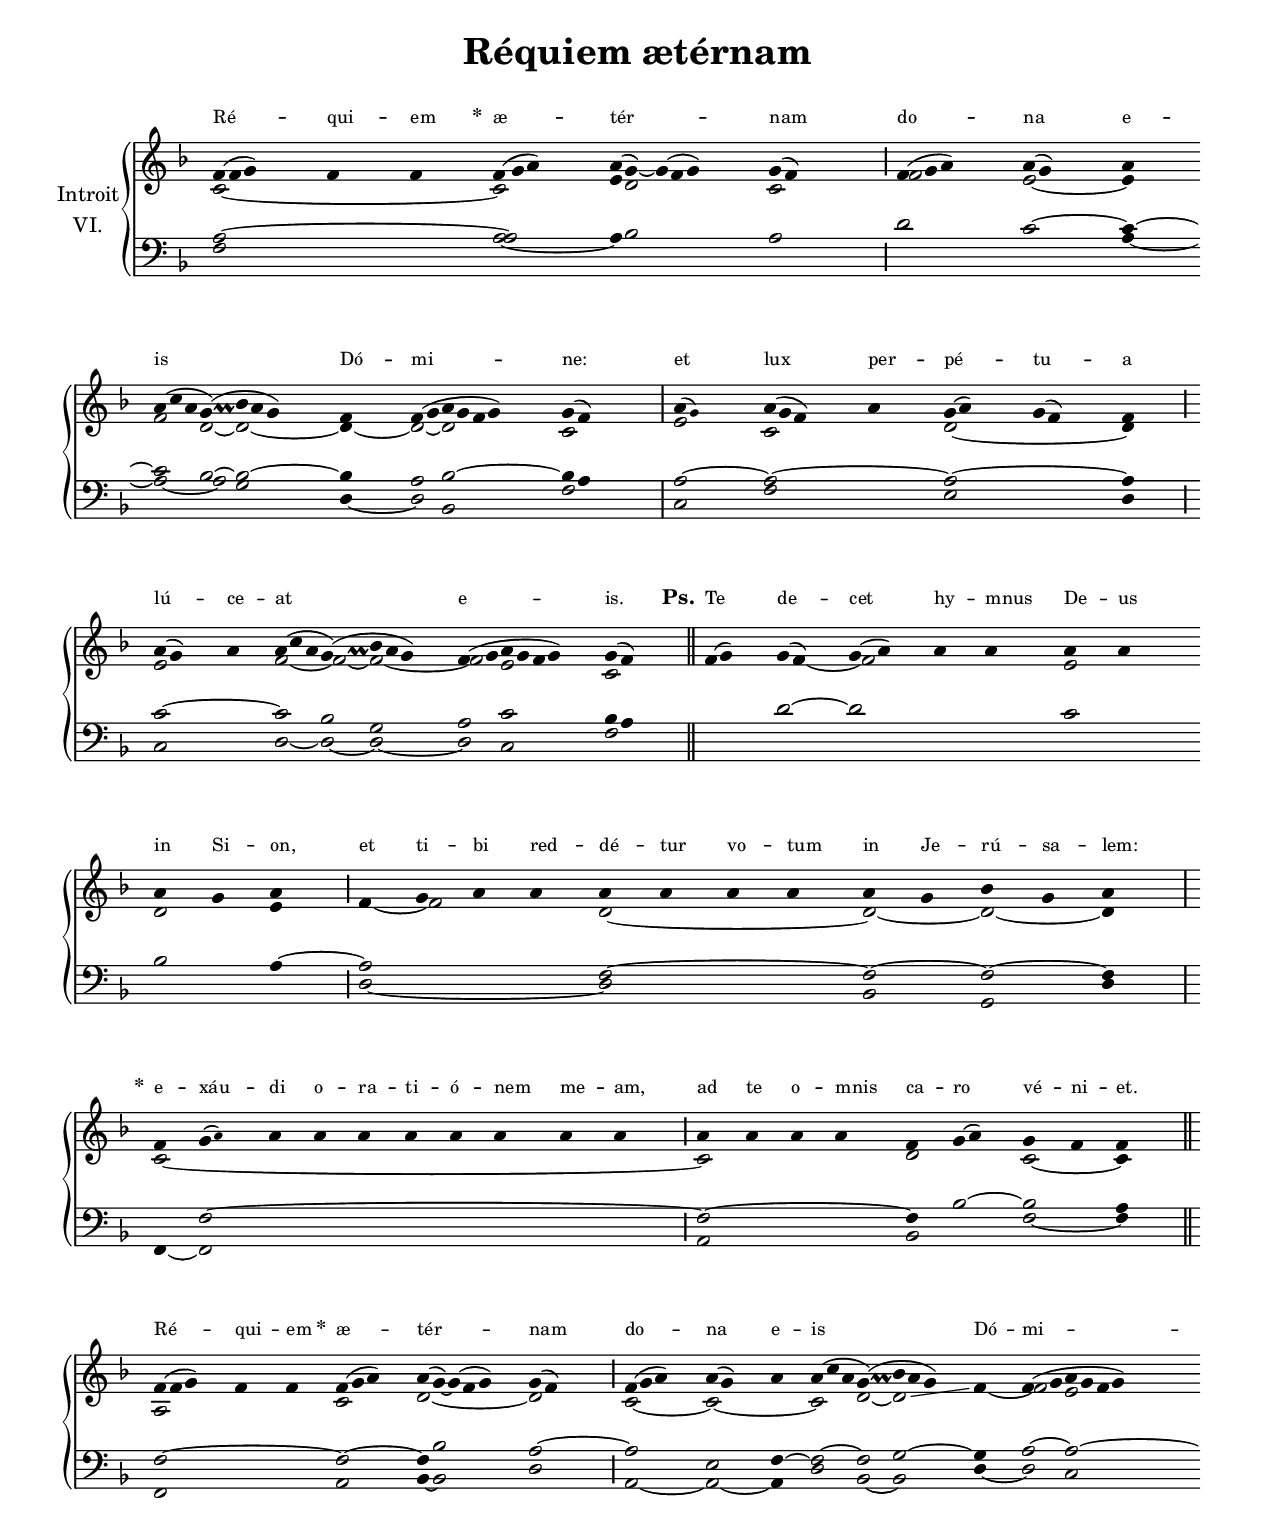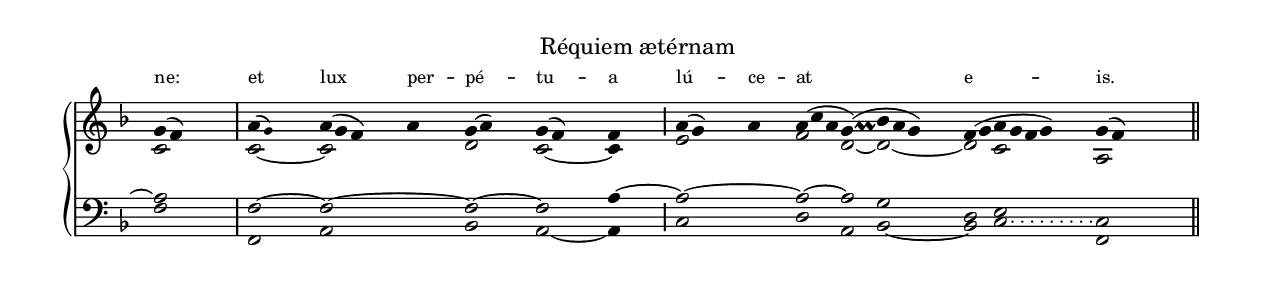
\version "2.18"
\include "gregorian.ly"
\include "noh2.ily"

%Page reference: page v.163
%(volume.page)

global = {
 \key f \major
 \cadenzaOn 
}

\header {
  title = \markup \center-column {"Réquiem ætérnam" \vspace #1 }
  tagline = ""
  composer = ""
}

\paper {
 #(include-special-characters)
  oddHeaderMarkup = \markup \fill-line {
    \line {}
    \center-column {
      \on-the-fly #first-page     " "
      \on-the-fly #not-first-page "Réquiem ætérnam"
    }
    \line { \on-the-fly #print-page-number-check-first \fromproperty #'page:page-number-string }
  }
  evenHeaderMarkup = \markup \fill-line {
    \line { \on-the-fly #print-page-number-check-first \fromproperty #'page:page-number-string }
    \center-column { "Réquiem ætérnam" }
    \line {}
  }
}

chantText = \lyricmode {
  Ré -- qui -- em
  \set stanza = "*"
  æ -- tér -- nam do -- na e -- is Dó -- mi -- ne:
  et lux per -- pé -- tu -- a
  lú -- ce -- at e -- is.
  \set stanza = "Ps."
  Te de -- cet hy -- mnus De -- us in Si -- on,
  et ti -- bi red -- dé -- tur vo -- tum in Je -- rú -- sa -- lem:
  \set stanza = "*"
  e -- xáu -- di o -- ra -- ti -- ó -- nem me -- am,
  ad te o -- mnis ca -- ro vé -- ni -- et.
  Ré -- qui -- em
  \set stanza = "*"
  æ -- tér -- nam do -- na e -- is Dó -- mi -- ne:
  et lux per -- pé -- tu -- a
  lú -- ce -- at e -- is.
}

chantMusic = \relative f' {
\tieDown  f4( f g) f f f( g a) a( g) ~ g( f g) g( f) \divisioMaior
f( g a) a( g) a \forceBreak
a( c a g)( \quil a bes a g) f f( g a g f g) g( f) \divisioMaxima
a( \once\teeny g) a( g f) a g( a) g( f) f \divisioMaior \forceBreak
a( g) a a( c a g)( \quil a bes a g) f( g a g f g) g( f) \finalis
f( g) g( f) g( a) a a a a \forceBreak
a g a \divisioMaior
f g a a a a a a a g bes g a \divisioMaxima \forceBreak
f g( \once\teeny a) a a a a a a a a \divisioMaior
a a a a f g( a) g f f \finalis \forceBreak
f4( f g) f f f( g a) a( g) ~ g( f g) g( f) \divisioMaior
f( g a) a( g) a a( c a g)( \quil a bes a g) f f( g a g f g) \forceBreak
g( f) \divisioMaxima
a( \once\teeny g) a( g f) a g( a) g( f) f \divisioMaior
a( g) a a( c a g)( \quil a bes a g) f( g a g f g) g( f) \finalis
}

altoMusic = \relative c' {
  c2*5/2 ~ c2*3/2 e4 d2*2 c2
  f2*3/2 e2~ e4 f2*3/2 d2~ d2*3/2~ d4~ d2~ d2*2 c2
  e2 c2*2 d~ d4
  e2*3/2 f~ f2~ f2*3/2~ f2 e2*2 c2
  s2*3/2 f4~ f2*2 e2 d2 e4
  f4~ f2*3/2 d2*2~ d2~ d~ d4
  c2*11/2~ c2*2 d2*3/2 c2~ c4
  a2*5/2 c2*3/2 d2*5/2~ d2
  c2*3/2~ c~ c d2~ d2*3/2 \glissando f4~ f2 e2*2 c2
  c2~ c2*2 d2 c~ c4
  e2*3/2 f d2~ d2*3/2~ d2 c2*2 a2
}

tenorMusic = \relative a {
  a2*5/2~ \shiftRight a2*3/2 s4 bes2*2 a2 \divisioMaior
  d2*3/2 c2~ c4~ c2*3/2 bes2~ bes2*3/2~ bes4 a2 bes2*2~ bes4 a \divisioMaxima
  a2~ a2*2~ a~ a4 \divisioMaior
  c2*3/2~ c bes2 g2*3/2 a2 c2*2 bes4 a \finalis
  s2 d2~ d2*2 c2 bes2 a4~ \divisioMaior
  a2*2 f~ f2~ f~ f4 \divisioMaxima
  s4 f2*5~ \divisioMaior
  f2*2~ f4 bes2~ bes a4 \finalis
  f2*5/2~ f2*3/2~ f4 bes2*2 a2~ \divisioMaior
  a2*3/2 e2 f4~ f2*3/2~ f2 g2*3/2~ g4 a2~ a2*2~ a2 \divisioMaxima
  f2~ f2*2~ f2~ f~ a4~ \divisioMaior
  a2*3/2~ a~ a2 g2*3/2 d2 e2*2 c2 \finalis
}

bassMusic = \relative f {
  f2*5/2 a2*3/2~ a4 s2*11/2
  a4~ a2*3/2~ a2 g2*3/2 d4~ d2 bes2*2 f'2
  c2 f2*2 e d4
  c2*3/2 d~ d2~ d2*3/2~ d2 c2*2 f2
  s2*13/2
  d2*2~ d bes2 g d'4
  f,4~ f2*5
  a2*2 bes2*3/2 f'2~ f4
  f,2*5/2 a2*3/2 bes4~ bes2*2 d2
  a2*3/2~ a2~ a4 d2*3/2 bes2~ bes2*3/2 d4~ d2 c2*2 f2
  f,2 a2*2 bes2 a~ a4
  c2*3/2 d a2 bes2*3/2~ bes2 c2*2 f,2
}

voiceLines = {
\voiceLineStyle


s4*177
\voiceLine "down" "down" c2*2 c2
}

\score{
  <<
    \new Lyrics
    \new GrandStaff <<
      \set GrandStaff.autoBeaming = ##f
      \set GrandStaff.instrumentName = \markup \center-column {
        "Introit"
        "VI."
      }
      \new Staff = up <<
        \new Voice = "chant" {
          \voiceOne \global \chantMusic
        }
        \new Voice {
          \voiceTwo \global \altoMusic
        }
      >>

      \new Staff = down <<
        \clef bass
        \new Voice {
          \voiceOne \global \tenorMusic
        }
        \new Voice {
          \voiceTwo \global \bassMusic
        }
	\new Voice {
        \voiceThree \global \voiceLines
        }
      >>
    >>
    \context Lyrics {
      \lyricsto chant {
      \chantText
    }
    }
  >>
  \layout{
  }
  
}
